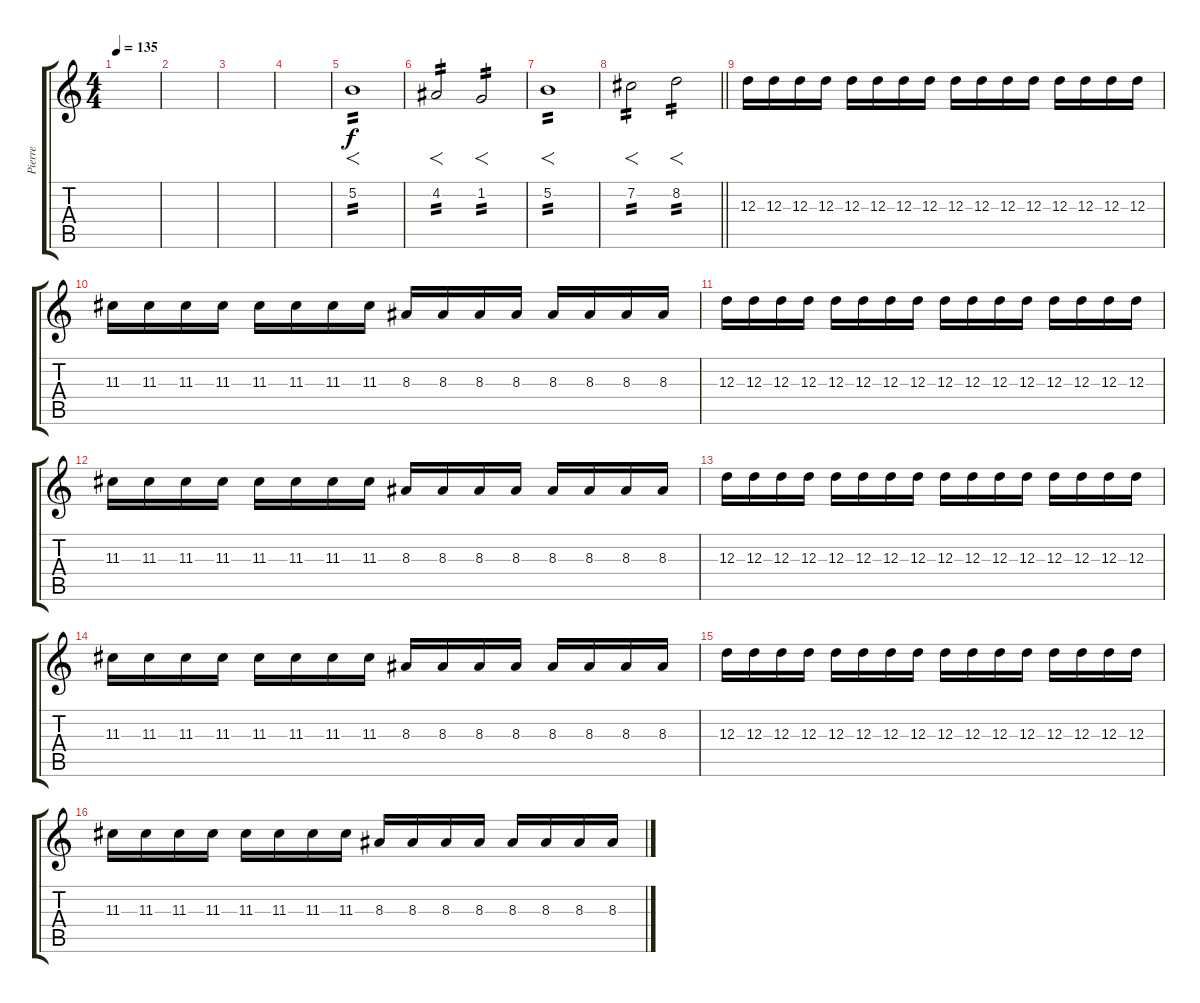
\track ("Pierre" "Pierre") {instrument distortionguitar}
\staff {score tabs}
\tuning (B3 Gb3 D3 B2 Gb2 B1) {hide}
\ts (4 4)
\tempo 135
\clef g2
\ks c
|
|
|
|
5.2.1{f tp 2} |
4.2.2{f tp 2} 1.2.2{f tp 2} |
5.2.1{f tp 2} |
\barLineRight lightlight
7.2.2{f tp 2} 8.2.2{f tp 2} |
12.3.16 12.3.16 12.3.16 12.3.16 12.3.16 12.3.16 12.3.16 12.3.16 12.3.16 12.3.16 12.3.16 12.3.16 12.3.16 12.3.16 12.3.16 12.3.16 |
11.3.16 11.3.16 11.3.16 11.3.16 11.3.16 11.3.16 11.3.16 11.3.16 8.3.16 8.3.16 8.3.16 8.3.16 8.3.16 8.3.16 8.3.16 8.3.16 |
12.3.16 12.3.16 12.3.16 12.3.16 12.3.16 12.3.16 12.3.16 12.3.16 12.3.16 12.3.16 12.3.16 12.3.16 12.3.16 12.3.16 12.3.16 12.3.16 |
11.3.16 11.3.16 11.3.16 11.3.16 11.3.16 11.3.16 11.3.16 11.3.16 8.3.16 8.3.16 8.3.16 8.3.16 8.3.16 8.3.16 8.3.16 8.3.16 |
12.3.16 12.3.16 12.3.16 12.3.16 12.3.16 12.3.16 12.3.16 12.3.16 12.3.16 12.3.16 12.3.16 12.3.16 12.3.16 12.3.16 12.3.16 12.3.16 |
11.3.16 11.3.16 11.3.16 11.3.16 11.3.16 11.3.16 11.3.16 11.3.16 8.3.16 8.3.16 8.3.16 8.3.16 8.3.16 8.3.16 8.3.16 8.3.16 |
12.3.16 12.3.16 12.3.16 12.3.16 12.3.16 12.3.16 12.3.16 12.3.16 12.3.16 12.3.16 12.3.16 12.3.16 12.3.16 12.3.16 12.3.16 12.3.16 |
11.3.16 11.3.16 11.3.16 11.3.16 11.3.16 11.3.16 11.3.16 11.3.16 8.3.16 8.3.16 8.3.16 8.3.16 8.3.16 8.3.16 8.3.16 8.3.16
